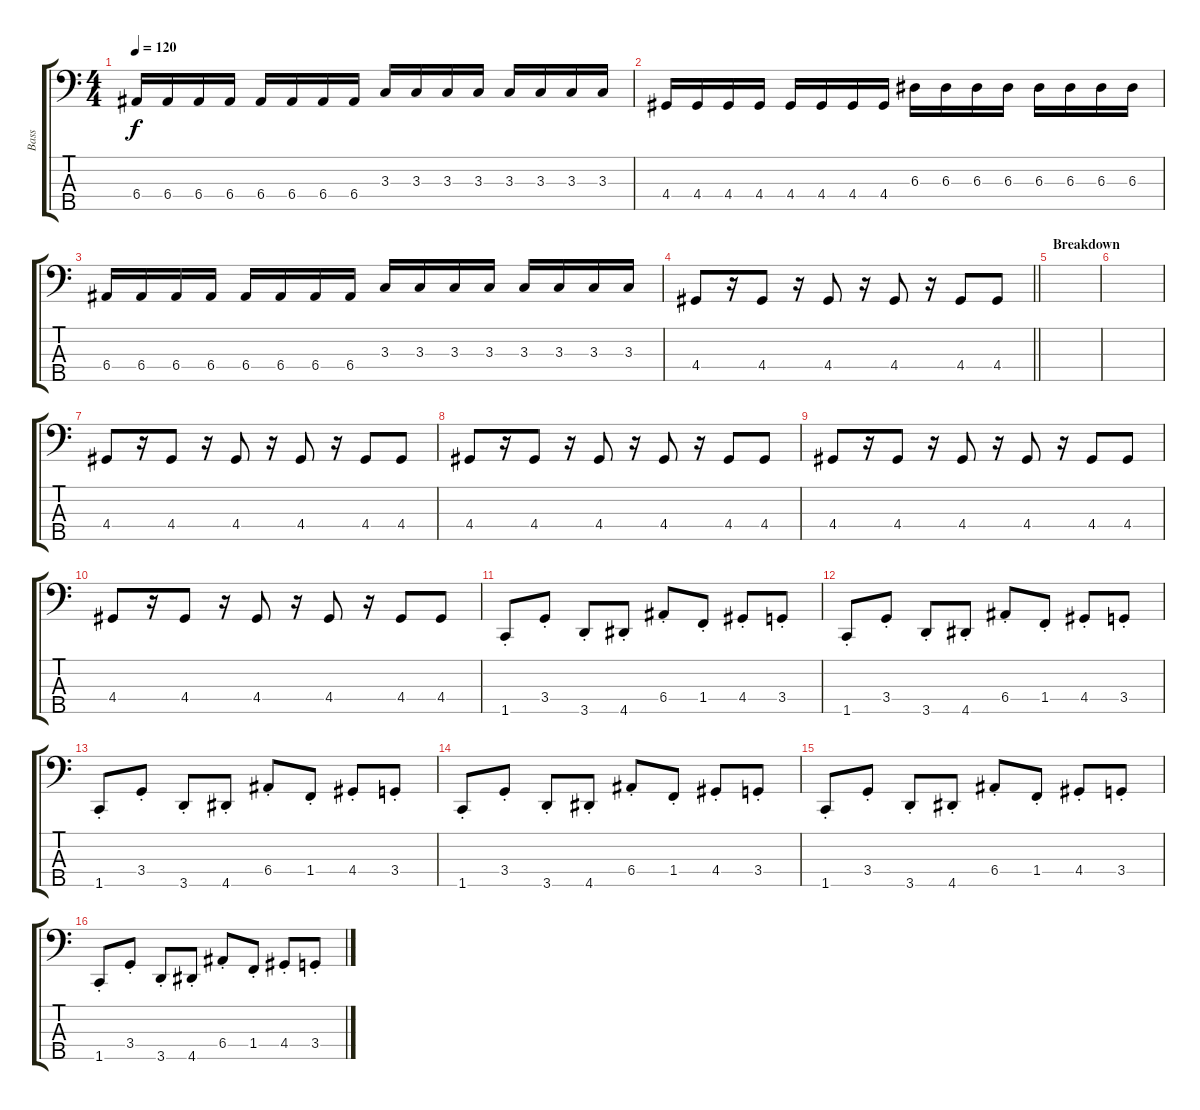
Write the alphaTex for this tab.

\track ("Bass" "Bass") {instrument electricbasspick}
\staff {score tabs}
\tuning (G2 D2 A1 E1 B0) {hide}
\ts (4 4)
\tempo 120
\clef f4
\ks c
6.4.16{dy f} 6.4.16 6.4.16 6.4.16 6.4.16 6.4.16 6.4.16 6.4.16 3.3.16 3.3.16 3.3.16 3.3.16 3.3.16 3.3.16 3.3.16 3.3.16 |
4.4.16 4.4.16 4.4.16 4.4.16 4.4.16 4.4.16 4.4.16 4.4.16 6.3.16 6.3.16 6.3.16 6.3.16 6.3.16 6.3.16 6.3.16 6.3.16 |
6.4.16 6.4.16 6.4.16 6.4.16 6.4.16 6.4.16 6.4.16 6.4.16 3.3.16 3.3.16 3.3.16 3.3.16 3.3.16 3.3.16 3.3.16 3.3.16 |
\barLineRight lightlight
4.4.8 r.16 4.4.8 r.16 4.4.8 r.16 4.4.8 r.16 4.4.8 4.4.8 |
\section ("" "Breakdown")
|
|
4.4.8 r.16 4.4.8 r.16 4.4.8 r.16 4.4.8 r.16 4.4.8 4.4.8 |
4.4.8 r.16 4.4.8 r.16 4.4.8 r.16 4.4.8 r.16 4.4.8 4.4.8 |
4.4.8 r.16 4.4.8 r.16 4.4.8 r.16 4.4.8 r.16 4.4.8 4.4.8 |
4.4.8 r.16 4.4.8 r.16 4.4.8 r.16 4.4.8 r.16 4.4.8 4.4.8 |
1.5{st}.8 3.4{st}.8 3.5{st}.8 4.5{st}.8 6.4{st}.8 1.4{st}.8 4.4{st}.8 3.4{st}.8 |
1.5{st}.8 3.4{st}.8 3.5{st}.8 4.5{st}.8 6.4{st}.8 1.4{st}.8 4.4{st}.8 3.4{st}.8 |
1.5{st}.8 3.4{st}.8 3.5{st}.8 4.5{st}.8 6.4{st}.8 1.4{st}.8 4.4{st}.8 3.4{st}.8 |
1.5{st}.8 3.4{st}.8 3.5{st}.8 4.5{st}.8 6.4{st}.8 1.4{st}.8 4.4{st}.8 3.4{st}.8 |
1.5{st}.8 3.4{st}.8 3.5{st}.8 4.5{st}.8 6.4{st}.8 1.4{st}.8 4.4{st}.8 3.4{st}.8 |
1.5{st}.8 3.4{st}.8 3.5{st}.8 4.5{st}.8 6.4{st}.8 1.4{st}.8 4.4{st}.8 3.4{st}.8
